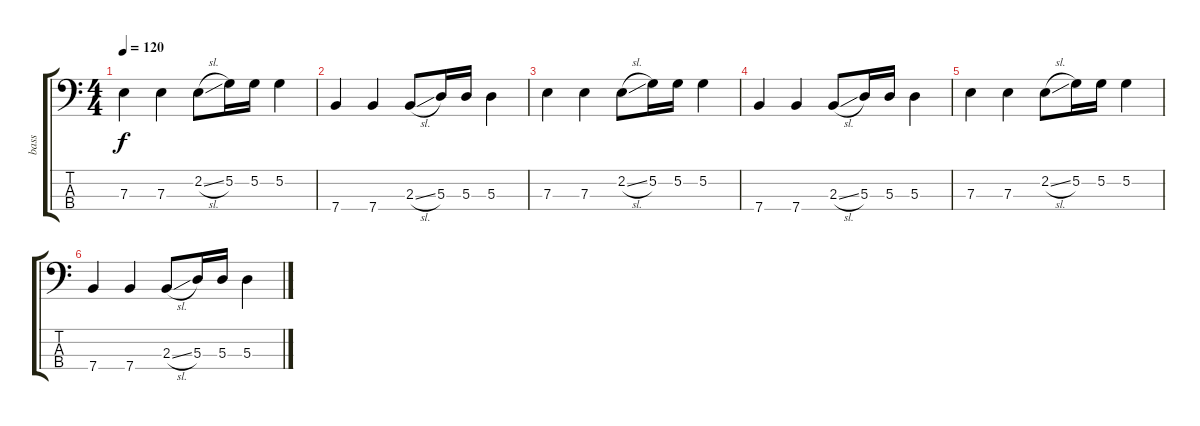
\track ("bass" "bass") {instrument electricbassfinger}
\staff {score tabs}
\tuning (G2 D2 A1 E1) {hide}
\ts (4 4)
\tempo 120
\clef f4
\ks c
7.3.4{dy f} 7.3.4 2.2{sl}.8 5.2.16 5.2.16 5.2.4 |
7.4.4 7.4.4 2.3{sl}.8 5.3.16 5.3.16 5.3.4 |
7.3.4 7.3.4 2.2{sl}.8 5.2.16 5.2.16 5.2.4 |
7.4.4 7.4.4 2.3{sl}.8 5.3.16 5.3.16 5.3.4 |
7.3.4 7.3.4 2.2{sl}.8 5.2.16 5.2.16 5.2.4 |
7.4.4 7.4.4 2.3{sl}.8 5.3.16 5.3.16 5.3.4
